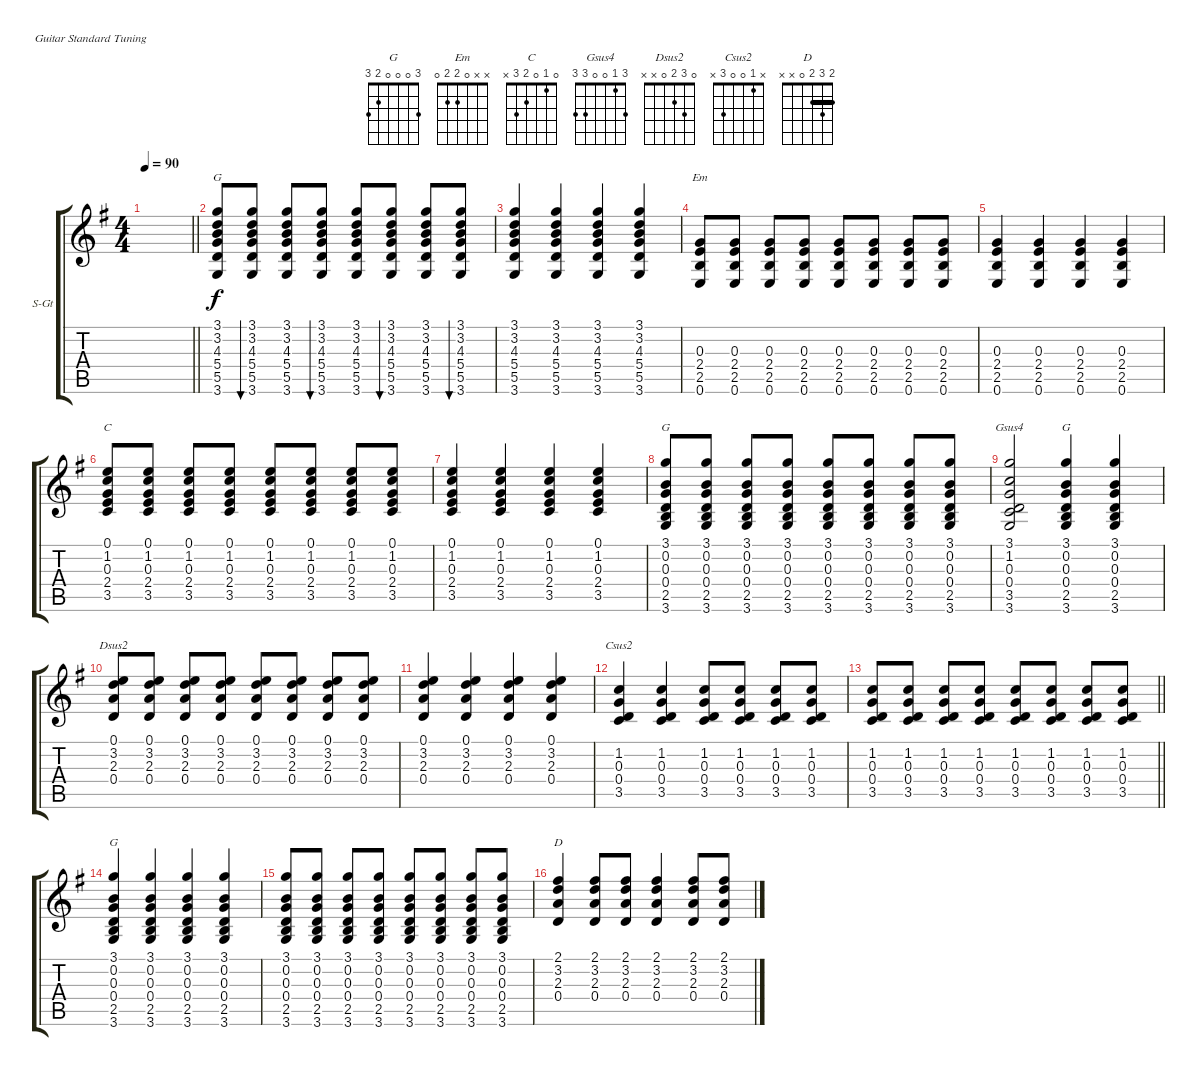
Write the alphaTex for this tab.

\defaultSystemsLayout 4
\bracketExtendMode groupsimilarinstruments
\firstSystemTrackNameOrientation horizontal
\otherSystemsTrackNameOrientation horizontal
\track ("Steel Guitar" "S-Gt") {instrument acousticguitarsteel}
\staff {score tabs}
\tuning (E4 B3 G3 D3 A2 E2)
\chord ("G" 3 3 4 5 5 3) {barre (3 3)}
\chord ("Em" x x 0 2 2 0)
\chord ("C" 0 1 0 2 3 x)
\chord ("G" 3 0 0 0 2 3)
\chord ("Gsus4" 3 1 0 0 3 3)
\chord ("Dsus2" 0 3 2 0 x x)
\chord ("Csus2" x 1 0 0 3 x)
\chord ("D" 2 3 2 0 x x) {barre 2}
\ts (4 4)
\tempo 90
\clef g2
\scale
0.333333
\barLineRight lightlight
\ks g
|
\scale
0.333333 (3.6 5.5 5.4 4.3 3.2 3.1).8{ch "G"} (3.6 5.5 5.4 4.3 3.2 3.1).8{bu 60} (3.6 5.5 5.4 4.3 3.2 3.1).8 (3.6 5.5 5.4 4.3 3.2 3.1).8{bu 60} (3.6 5.5 5.4 4.3 3.2 3.1).8 (3.6 5.5 5.4 4.3 3.2 3.1).8{bu 60} (3.6 5.5 5.4 4.3 3.2 3.1).8 (3.6 5.5 5.4 4.3 3.2 3.1).8{bu 60} |
\scale
0.333333 (3.6 5.5 5.4 4.3 3.2 3.1).4 (3.6 5.5 5.4 4.3 3.2 3.1).4 (3.6 5.5 5.4 4.3 3.2 3.1).4 (3.6 5.5 5.4 4.3 3.2 3.1).4 |
\scale
0.333333 (0.6 2.5 2.4 0.3).8{ch "Em"} (0.6 2.5 2.4 0.3).8 (0.6 2.5 2.4 0.3).8 (0.6 2.5 2.4 0.3).8 (0.6 2.5 2.4 0.3).8 (0.6 2.5 2.4 0.3).8 (0.6 2.5 2.4 0.3).8 (0.6 2.5 2.4 0.3).8 |
\scale
0.333333 (0.6 2.5 2.4 0.3).4 (0.6 2.5 2.4 0.3).4 (0.6 2.5 2.4 0.3).4 (0.6 2.5 2.4 0.3).4 |
\scale
0.333333 (3.5 2.4 0.3 1.2 0.1).8{ch "C"} (3.5 2.4 0.3 1.2 0.1).8 (3.5 2.4 0.3 1.2 0.1).8 (3.5 2.4 0.3 1.2 0.1).8 (3.5 2.4 0.3 1.2 0.1).8 (3.5 2.4 0.3 1.2 0.1).8 (3.5 2.4 0.3 1.2 0.1).8 (3.5 2.4 0.3 1.2 0.1).8 |
\scale
0.333333 (3.5 2.4 0.3 1.2 0.1).4 (3.5 2.4 0.3 1.2 0.1).4 (3.5 2.4 0.3 1.2 0.1).4 (3.5 2.4 0.3 1.2 0.1).4 |
\scale
0.333333 (3.6 2.5 0.4 0.3 0.2 3.1).8{ch "G"} (3.6 2.5 0.4 0.3 0.2 3.1).8 (3.6 2.5 0.4 0.3 0.2 3.1).8 (3.6 2.5 0.4 0.3 0.2 3.1).8 (3.6 2.5 0.4 0.3 0.2 3.1).8 (3.6 2.5 0.4 0.3 0.2 3.1).8 (3.6 2.5 0.4 0.3 0.2 3.1).8 (3.6 2.5 0.4 0.3 0.2 3.1).8 |
\scale
0.333333 (3.6 3.5 0.4 0.3 1.2 3.1).2{ch "Gsus4"} (3.6 2.5 0.4 0.3 0.2 3.1).4{ch "G"} (3.6 2.5 0.4 0.3 0.2 3.1).4 |
\scale
0.333333 (0.4 2.3 3.2 0.1).8{ch "Dsus2"} (0.4 2.3 3.2 0.1).8 (0.4 2.3 3.2 0.1).8 (0.4 2.3 3.2 0.1).8 (0.4 2.3 3.2 0.1).8 (0.4 2.3 3.2 0.1).8 (0.4 2.3 3.2 0.1).8 (0.4 2.3 3.2 0.1).8 |
\scale
0.333333 (0.4 2.3 3.2 0.1).4 (0.4 2.3 3.2 0.1).4 (0.4 2.3 3.2 0.1).4 (0.4 2.3 3.2 0.1).4 |
\scale
0.333333 (3.5 0.4 0.3 1.2).4{ch "Csus2"} (3.5 0.4 0.3 1.2).4 (3.5 0.4 0.3 1.2).8 (3.5 0.4 0.3 1.2).8 (3.5 0.4 0.3 1.2).8 (3.5 0.4 0.3 1.2).8 |
\scale
0.333333
\barLineRight lightlight
(3.5 0.4 0.3 1.2).8 (3.5 0.4 0.3 1.2).8 (3.5 0.4 0.3 1.2).8 (3.5 0.4 0.3 1.2).8 (3.5 0.4 0.3 1.2).8 (3.5 0.4 0.3 1.2).8 (3.5 0.4 0.3 1.2).8 (3.5 0.4 0.3 1.2).8 |
\scale
0.333333 (3.6 2.5 0.4 0.3 0.2 3.1).4{ch "G"} (3.6 2.5 0.4 0.3 0.2 3.1).4 (3.6 2.5 0.4 0.3 0.2 3.1).4 (3.6 2.5 0.4 0.3 0.2 3.1).4 |
\scale
0.333333 (3.6 2.5 0.4 0.3 0.2 3.1).8 (3.6 2.5 0.4 0.3 0.2 3.1).8 (3.6 2.5 0.4 0.3 0.2 3.1).8 (3.6 2.5 0.4 0.3 0.2 3.1).8 (3.6 2.5 0.4 0.3 0.2 3.1).8 (3.6 2.5 0.4 0.3 0.2 3.1).8 (3.6 2.5 0.4 0.3 0.2 3.1).8 (3.6 2.5 0.4 0.3 0.2 3.1).8 |
\scale
0.333333 (0.4 2.3 3.2 2.1).4{ch "D"} (0.4 2.3 3.2 2.1).8 (0.4 2.3 3.2 2.1).8 (0.4 2.3 3.2 2.1).4 (0.4 2.3 3.2 2.1).8 (0.4 2.3 3.2 2.1).8
